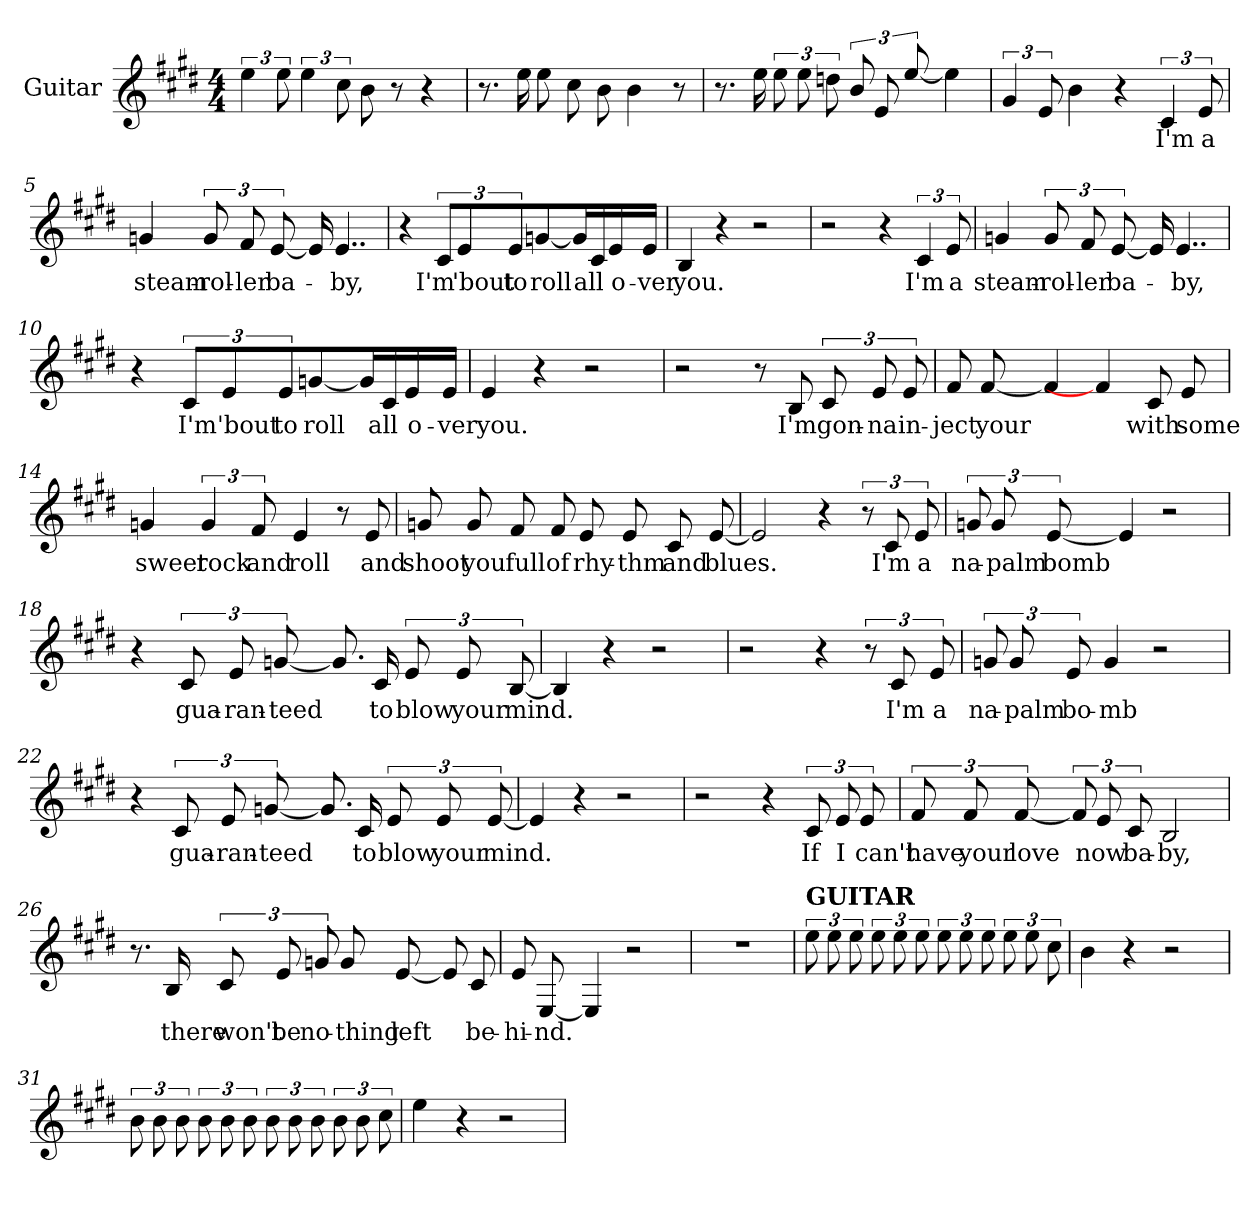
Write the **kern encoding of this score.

**kern	**text
*part1	*part1
*staff1	*staff1
*I"Guitar	*
*I'Guit.	*
*clefG2	*
*k[f#c#g#d#]	*
*M4/4	*
=1	=1
6ee\	.
12ee\	.
6ee\	.
12cc#\	.
8b\	.
8r	.
4r	.
=2	=2
8.r	.
16ee\	.
8ee\L	.
8cc#\	.
8b\	.
4b\	.
8r	.
=3	=3
8.r	.
16ee\	.
12ee\L	.
12ee\	.
12ddn\	.
12b/L	.
12e/	.
[>12ee/	.
4ee\]	.
=4	=4
6g#/	.
12e/	.
4b\	.
4r	.
6c#/	I'm
12e/	a
!!LO:LB:g=z
=5	=5
4gn/	steam-
12g/L	rol-
12f#/	ler
[<12e/	ba-
16e/]	.
4..e/	by,
=6	=6
4r	.
12c#/L	I'm
12e/	'bout
12e/	to
[<4gn/	roll
16g/LL]	.
16c#/J	all
16e/J	o-
16e/J	ver
=7	=7
4B/	you.
4r	.
2r	.
=8	=8
2r	.
4r	.
6c#/	I'm
12e/	a
!!LO:LB:g=z
=9	=9
4gn/	steam-
12g/L	rol-
12f#/	ler
[<12e/	ba-
16e/]	.
4..e/	by,
=10	=10
4r	.
12c#/L	I'm
12e/	'bout
12e/	to
[<4gn/	roll
16g/LL]	.
16c#/J	all
16e/J	o-
16e/J	ver
=11	=11
4e/	you.
4r	.
2r	.
=12	=12
2r	.
8r	.
8B/	I'm
12c#/L	gon-
12e/	na
12e/	in-
!!LO:LB:g=z
=13	=13
8f#/L	ject
[<8f#/	your
4f#/]	.
4f#/]	.
8c#/L	with
8e/	some
=14	=14
4gn/	sweet
6g/	rock
12f#/	and
4e/	roll
8r	.
8e/	and
=15	=15
8gn/L	shoot
8g/	you
8f#/L	full
8f#/	of
8e/L	rhy-
8e/	thm
8c#/L	and
[<8e/	blues.
!!LO:LB:g=z
=16	=16
2e/]	.
4r	.
12r	.
12c#/	I'm
12e/	a
=17	=17
12gn/L	na-
12g/	palm
[<12e/	bomb
4e/]	.
2r	.
=18	=18
4r	.
12c#/L	gua-
12e/	ran-
[<12gn/	teed
8.g/L]	.
16c#/J	to
12e/L	blow
12e/	your
[<12B/	mind.
!!LO:LB:g=z
=19	=19
4B/]	.
4r	.
2r	.
=20	=20
2r	.
4r	.
12r	.
12c#/	I'm
12e/	a
=21	=21
12gn/L	na-
12g/	palm
12e/	bo-
4g/	mb
2r	.
=22	=22
4r	.
12c#/L	gua-
12e/	ran-
[<12gn/	teed
8.g/L]	.
16c#/J	to
12e/L	blow
12e/	your
[<12e/	mind.
!!LO:LB:g=z
=23	=23
4e/]	.
4r	.
2r	.
=24	=24
2r	.
4r	.
12c#/L	If
12e/	I
12e/	can't
=25	=25
12f#/L	have
12f#/	your
[<12f#/	love
12f#/L]	.
12e/	now
12c#/	ba-
2B/	by,
!!LO:LB:g=z
=26	=26
8.r	.
16B/	there
12c#/L	won't
12e/	be
12gn/	no-
8g/L	thing
[<8e/	left
8e/L]	.
8c#/	be-
=27	=27
8e/L	hi-
[<8E/	nd.
4E/]	.
2r	.
=28	=28
1r	.
!!LO:LB:g=z
=29	=29
!LO:TX:a:B:t=GUITAR	!
12ee\L	.
12ee\	.
12ee\	.
12ee\L	.
12ee\	.
12ee\	.
12ee\L	.
12ee\	.
12ee\	.
12ee\L	.
12ee\	.
12cc#\	.
=30	=30
4b\	.
4r	.
2r	.
=31	=31
12b\L	.
12b\	.
12b\	.
12b\L	.
12b\	.
12b\	.
12b\L	.
12b\	.
12b\	.
12b\L	.
12b\	.
12cc#\	.
=32	=32
4ee\	.
4r	.
2r	.
=	=
*-	*-
